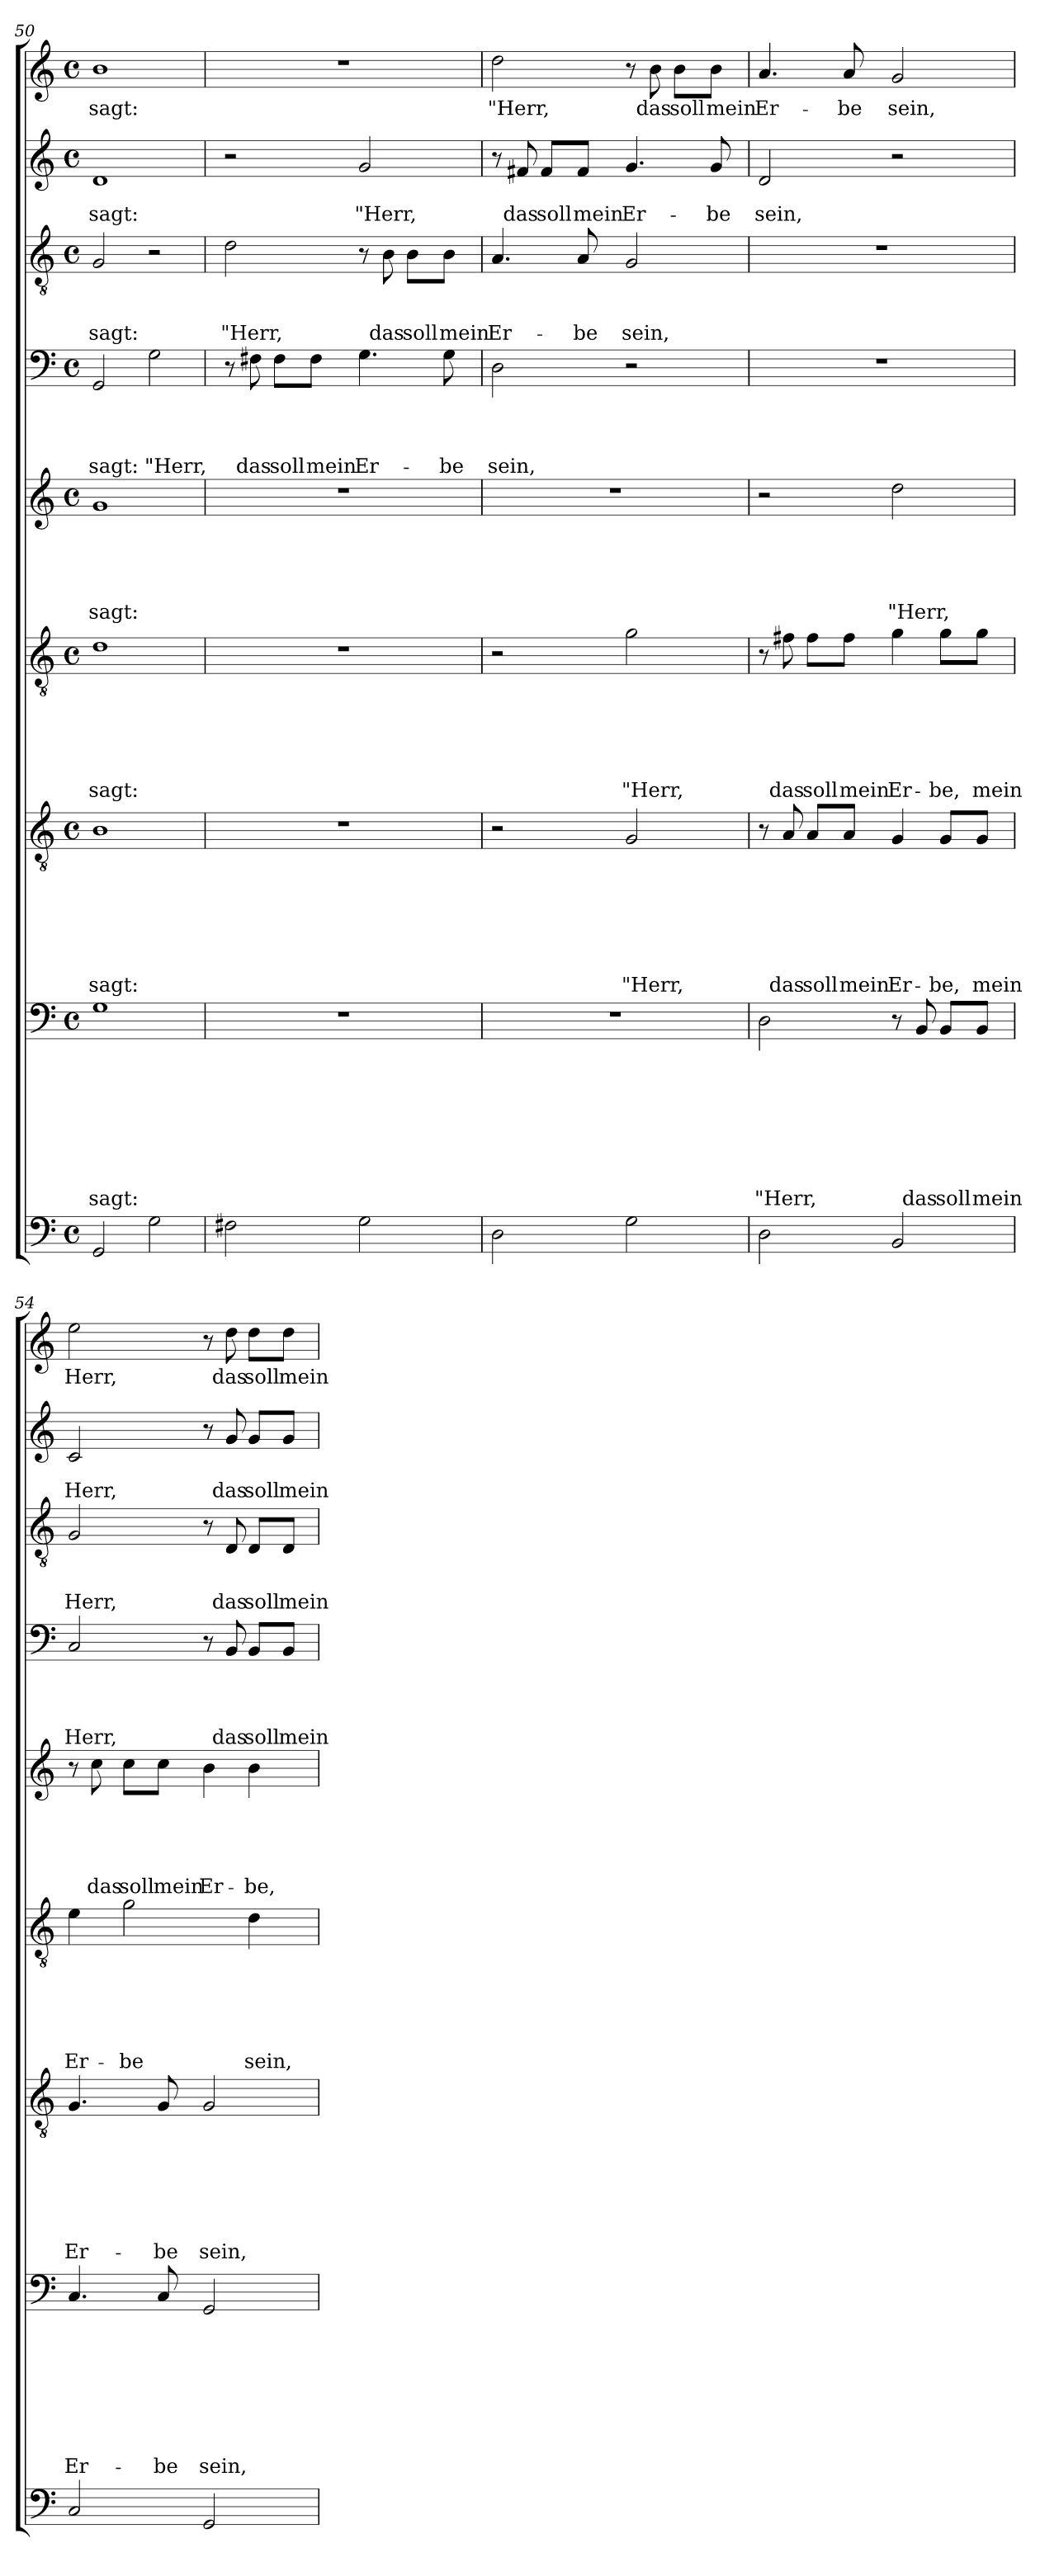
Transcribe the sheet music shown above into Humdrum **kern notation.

**kern	**kern	**text	**text	**text	**text	**text	**text	**text	**text	**kern	**text	**text	**text	**text	**text	**text	**text	**kern	**text	**text	**text	**text	**text	**text	**kern	**text	**text	**text	**text	**text	**kern	**text	**text	**text	**text	**kern	**text	**text	**text	**kern	**text	**text	**kern	**text
*part9	*part8	*part8	*part8	*part8	*part8	*part8	*part8	*part8	*part8	*part7	*part7	*part7	*part7	*part7	*part7	*part7	*part7	*part6	*part6	*part6	*part6	*part6	*part6	*part6	*part5	*part5	*part5	*part5	*part5	*part5	*part4	*part4	*part4	*part4	*part4	*part3	*part3	*part3	*part3	*part2	*part2	*part2	*part1	*part1
*staff9	*staff8	*staff8	*staff8	*staff8	*staff8	*staff8	*staff8	*staff8	*staff8	*staff7	*staff7	*staff7	*staff7	*staff7	*staff7	*staff7	*staff7	*staff6	*staff6	*staff6	*staff6	*staff6	*staff6	*staff6	*staff5	*staff5	*staff5	*staff5	*staff5	*staff5	*staff4	*staff4	*staff4	*staff4	*staff4	*staff3	*staff3	*staff3	*staff3	*staff2	*staff2	*staff2	*staff1	*staff1
!!LO:LB:g=z
*clefF4	*clefF4	*	*	*	*	*	*	*	*	*clefGv2	*	*	*	*	*	*	*	*clefGv2	*	*	*	*	*	*	*clefG2	*	*	*	*	*	*clefF4	*	*	*	*	*clefGv2	*	*	*	*clefG2	*	*	*clefG2	*
*k[]	*k[]	*	*	*	*	*	*	*	*	*k[]	*	*	*	*	*	*	*	*k[]	*	*	*	*	*	*	*k[]	*	*	*	*	*	*k[]	*	*	*	*	*k[]	*	*	*	*k[]	*	*	*k[]	*
*C:	*C:	*	*	*	*	*	*	*	*	*C:	*	*	*	*	*	*	*	*C:	*	*	*	*	*	*	*C:	*	*	*	*	*	*C:	*	*	*	*	*C:	*	*	*	*C:	*	*	*C:	*
*M4/4	*M4/4	*	*	*	*	*	*	*	*	*M4/4	*	*	*	*	*	*	*	*M4/4	*	*	*	*	*	*	*M4/4	*	*	*	*	*	*M4/4	*	*	*	*	*M4/4	*	*	*	*M4/4	*	*	*M4/4	*
*met(c)	*met(c)	*	*	*	*	*	*	*	*	*met(c)	*	*	*	*	*	*	*	*met(c)	*	*	*	*	*	*	*met(c)	*	*	*	*	*	*met(c)	*	*	*	*	*met(c)	*	*	*	*met(c)	*	*	*met(c)	*
=50	=50	=50	=50	=50	=50	=50	=50	=50	=50	=50	=50	=50	=50	=50	=50	=50	=50	=50	=50	=50	=50	=50	=50	=50	=50	=50	=50	=50	=50	=50	=50	=50	=50	=50	=50	=50	=50	=50	=50	=50	=50	=50	=50	=50
!	!	!	!	!	!	!	!	!	!LO:LY:b	!	!	!	!	!	!	!	!LO:LY:b	!	!	!	!	!	!	!LO:LY:b	!	!	!	!	!	!LO:LY:b	!	!	!	!	!LO:LY:b	!	!	!	!LO:LY:b	!	!	!LO:LY:b	!	!LO:LY:b
2GG/	1G	.	.	.	.	.	.	.	-sagt:	1B	.	.	.	.	.	.	-sagt:	1d	.	.	.	.	.	-sagt:	1g	.	.	.	.	-sagt:	2GG/	.	.	.	-sagt:	2G/	.	.	-sagt:	1d	.	-sagt:	1b	-sagt:
!	!	!	!	!	!	!	!	!	!	!	!	!	!	!	!	!	!	!	!	!	!	!	!	!	!	!	!	!	!	!	!	!	!	!	!LO:LY:b	!	!	!	!	!	!	!	!	!
2G\	.	.	.	.	.	.	.	.	.	.	.	.	.	.	.	.	.	.	.	.	.	.	.	.	.	.	.	.	.	.	2G\	.	.	.	"Herr,	2r	.	.	.	.	.	.	.	.
=51	=51	=51	=51	=51	=51	=51	=51	=51	=51	=51	=51	=51	=51	=51	=51	=51	=51	=51	=51	=51	=51	=51	=51	=51	=51	=51	=51	=51	=51	=51	=51	=51	=51	=51	=51	=51	=51	=51	=51	=51	=51	=51	=51	=51
!	!	!	!	!	!	!	!	!	!	!	!	!	!	!	!	!	!	!	!	!	!	!	!	!	!	!	!	!	!	!	!	!	!	!	!	!	!	!	!LO:LY:b	!	!	!	!	!
2F#X\	1r	.	.	.	.	.	.	.	.	1r	.	.	.	.	.	.	.	1r	.	.	.	.	.	.	1r	.	.	.	.	.	8r	.	.	.	.	2d\	.	.	"Herr,	2r	.	.	1r	.
!	!	!	!	!	!	!	!	!	!	!	!	!	!	!	!	!	!	!	!	!	!	!	!	!	!	!	!	!	!	!	!	!	!	!	!LO:LY:b	!	!	!	!	!	!	!	!	!
.	.	.	.	.	.	.	.	.	.	.	.	.	.	.	.	.	.	.	.	.	.	.	.	.	.	.	.	.	.	.	8F#X\	.	.	.	das	.	.	.	.	.	.	.	.	.
!	!	!	!	!	!	!	!	!	!	!	!	!	!	!	!	!	!	!	!	!	!	!	!	!	!	!	!	!	!	!	!	!	!	!	!LO:LY:b	!	!	!	!	!	!	!	!	!
.	.	.	.	.	.	.	.	.	.	.	.	.	.	.	.	.	.	.	.	.	.	.	.	.	.	.	.	.	.	.	8F#\L	.	.	.	soll	.	.	.	.	.	.	.	.	.
!	!	!	!	!	!	!	!	!	!	!	!	!	!	!	!	!	!	!	!	!	!	!	!	!	!	!	!	!	!	!	!	!	!	!	!LO:LY:b	!	!	!	!	!	!	!	!	!
.	.	.	.	.	.	.	.	.	.	.	.	.	.	.	.	.	.	.	.	.	.	.	.	.	.	.	.	.	.	.	8F#\J	.	.	.	mein	.	.	.	.	.	.	.	.	.
!	!	!	!	!	!	!	!	!	!	!	!	!	!	!	!	!	!	!	!	!	!	!	!	!	!	!	!	!	!	!	!	!	!	!	!LO:LY:b	!	!	!	!	!	!	!LO:LY:b	!	!
2G\	.	.	.	.	.	.	.	.	.	.	.	.	.	.	.	.	.	.	.	.	.	.	.	.	.	.	.	.	.	.	4.G\	.	.	.	Er-	8r	.	.	.	2g/	.	"Herr,	.	.
!	!	!	!	!	!	!	!	!	!	!	!	!	!	!	!	!	!	!	!	!	!	!	!	!	!	!	!	!	!	!	!	!	!	!	!	!	!	!	!LO:LY:b	!	!	!	!	!
.	.	.	.	.	.	.	.	.	.	.	.	.	.	.	.	.	.	.	.	.	.	.	.	.	.	.	.	.	.	.	.	.	.	.	.	8B\	.	.	das	.	.	.	.	.
!	!	!	!	!	!	!	!	!	!	!	!	!	!	!	!	!	!	!	!	!	!	!	!	!	!	!	!	!	!	!	!	!	!	!	!	!	!	!	!LO:LY:b	!	!	!	!	!
.	.	.	.	.	.	.	.	.	.	.	.	.	.	.	.	.	.	.	.	.	.	.	.	.	.	.	.	.	.	.	.	.	.	.	.	8B\L	.	.	soll	.	.	.	.	.
!	!	!	!	!	!	!	!	!	!	!	!	!	!	!	!	!	!	!	!	!	!	!	!	!	!	!	!	!	!	!	!	!	!	!	!LO:LY:b	!	!	!	!LO:LY:b	!	!	!	!	!
.	.	.	.	.	.	.	.	.	.	.	.	.	.	.	.	.	.	.	.	.	.	.	.	.	.	.	.	.	.	.	8G\	.	.	.	-be	8B\J	.	.	mein	.	.	.	.	.
=52	=52	=52	=52	=52	=52	=52	=52	=52	=52	=52	=52	=52	=52	=52	=52	=52	=52	=52	=52	=52	=52	=52	=52	=52	=52	=52	=52	=52	=52	=52	=52	=52	=52	=52	=52	=52	=52	=52	=52	=52	=52	=52	=52	=52
!	!	!	!	!	!	!	!	!	!	!	!	!	!	!	!	!	!	!	!	!	!	!	!	!	!	!	!	!	!	!	!	!	!	!	!LO:LY:b	!	!	!	!LO:LY:b	!	!	!	!	!LO:LY:b
2D\	1r	.	.	.	.	.	.	.	.	2r	.	.	.	.	.	.	.	2r	.	.	.	.	.	.	1r	.	.	.	.	.	2D\	.	.	.	sein,	4.A/	.	.	Er-	8r	.	.	2dd\	"Herr,
!	!	!	!	!	!	!	!	!	!	!	!	!	!	!	!	!	!	!	!	!	!	!	!	!	!	!	!	!	!	!	!	!	!	!	!	!	!	!	!	!	!	!LO:LY:b	!	!
.	.	.	.	.	.	.	.	.	.	.	.	.	.	.	.	.	.	.	.	.	.	.	.	.	.	.	.	.	.	.	.	.	.	.	.	.	.	.	.	8f#X/	.	das	.	.
!	!	!	!	!	!	!	!	!	!	!	!	!	!	!	!	!	!	!	!	!	!	!	!	!	!	!	!	!	!	!	!	!	!	!	!	!	!	!	!	!	!	!LO:LY:b	!	!
.	.	.	.	.	.	.	.	.	.	.	.	.	.	.	.	.	.	.	.	.	.	.	.	.	.	.	.	.	.	.	.	.	.	.	.	.	.	.	.	8f#/L	.	soll	.	.
!	!	!	!	!	!	!	!	!	!	!	!	!	!	!	!	!	!	!	!	!	!	!	!	!	!	!	!	!	!	!	!	!	!	!	!	!	!	!	!LO:LY:b	!	!	!LO:LY:b	!	!
.	.	.	.	.	.	.	.	.	.	.	.	.	.	.	.	.	.	.	.	.	.	.	.	.	.	.	.	.	.	.	.	.	.	.	.	8A/	.	.	-be	8f#/J	.	mein	.	.
!	!	!	!	!	!	!	!	!	!	!	!	!	!	!	!	!	!LO:LY:b	!	!	!	!	!	!	!LO:LY:b	!	!	!	!	!	!	!	!	!	!	!	!	!	!	!LO:LY:b	!	!	!LO:LY:b	!	!
2G\	.	.	.	.	.	.	.	.	.	2G/	.	.	.	.	.	.	"Herr,	2g\	.	.	.	.	.	"Herr,	.	.	.	.	.	.	2r	.	.	.	.	2G/	.	.	sein,	4.g/	.	Er-	8r	.
!	!	!	!	!	!	!	!	!	!	!	!	!	!	!	!	!	!	!	!	!	!	!	!	!	!	!	!	!	!	!	!	!	!	!	!	!	!	!	!	!	!	!	!	!LO:LY:b
.	.	.	.	.	.	.	.	.	.	.	.	.	.	.	.	.	.	.	.	.	.	.	.	.	.	.	.	.	.	.	.	.	.	.	.	.	.	.	.	.	.	.	8b\	das
!	!	!	!	!	!	!	!	!	!	!	!	!	!	!	!	!	!	!	!	!	!	!	!	!	!	!	!	!	!	!	!	!	!	!	!	!	!	!	!	!	!	!	!	!LO:LY:b
.	.	.	.	.	.	.	.	.	.	.	.	.	.	.	.	.	.	.	.	.	.	.	.	.	.	.	.	.	.	.	.	.	.	.	.	.	.	.	.	.	.	.	8b\L	soll
!	!	!	!	!	!	!	!	!	!	!	!	!	!	!	!	!	!	!	!	!	!	!	!	!	!	!	!	!	!	!	!	!	!	!	!	!	!	!	!	!	!	!LO:LY:b	!	!LO:LY:b
.	.	.	.	.	.	.	.	.	.	.	.	.	.	.	.	.	.	.	.	.	.	.	.	.	.	.	.	.	.	.	.	.	.	.	.	.	.	.	.	8g/	.	-be	8b\J	mein
=53	=53	=53	=53	=53	=53	=53	=53	=53	=53	=53	=53	=53	=53	=53	=53	=53	=53	=53	=53	=53	=53	=53	=53	=53	=53	=53	=53	=53	=53	=53	=53	=53	=53	=53	=53	=53	=53	=53	=53	=53	=53	=53	=53	=53
!	!	!	!	!	!	!	!	!	!LO:LY:b	!	!	!	!	!	!	!	!	!	!	!	!	!	!	!	!	!	!	!	!	!	!	!	!	!	!	!	!	!	!	!	!	!LO:LY:b	!	!LO:LY:b
2D\	2D\	.	.	.	.	.	.	.	"Herr,	8r	.	.	.	.	.	.	.	8r	.	.	.	.	.	.	2r	.	.	.	.	.	1r	.	.	.	.	1r	.	.	.	2d/	.	sein,	4.a/	Er-
!	!	!	!	!	!	!	!	!	!	!	!	!	!	!	!	!	!LO:LY:b	!	!	!	!	!	!	!LO:LY:b	!	!	!	!	!	!	!	!	!	!	!	!	!	!	!	!	!	!	!	!
.	.	.	.	.	.	.	.	.	.	8A/	.	.	.	.	.	.	das	8f#X\	.	.	.	.	.	das	.	.	.	.	.	.	.	.	.	.	.	.	.	.	.	.	.	.	.	.
!	!	!	!	!	!	!	!	!	!	!	!	!	!	!	!	!	!LO:LY:b	!	!	!	!	!	!	!LO:LY:b	!	!	!	!	!	!	!	!	!	!	!	!	!	!	!	!	!	!	!	!
.	.	.	.	.	.	.	.	.	.	8A/L	.	.	.	.	.	.	soll	8f#\L	.	.	.	.	.	soll	.	.	.	.	.	.	.	.	.	.	.	.	.	.	.	.	.	.	.	.
!	!	!	!	!	!	!	!	!	!	!	!	!	!	!	!	!	!LO:LY:b	!	!	!	!	!	!	!LO:LY:b	!	!	!	!	!	!	!	!	!	!	!	!	!	!	!	!	!	!	!	!LO:LY:b
.	.	.	.	.	.	.	.	.	.	8A/J	.	.	.	.	.	.	mein	8f#\J	.	.	.	.	.	mein	.	.	.	.	.	.	.	.	.	.	.	.	.	.	.	.	.	.	8a/	-be
!	!	!	!	!	!	!	!	!	!	!	!	!	!	!	!	!	!LO:LY:b	!	!	!	!	!	!	!LO:LY:b	!	!	!	!	!	!LO:LY:b	!	!	!	!	!	!	!	!	!	!	!	!	!	!LO:LY:b
2BB/	8r	.	.	.	.	.	.	.	.	4G/	.	.	.	.	.	.	Er-	4g\	.	.	.	.	.	Er-	2dd\	.	.	.	.	"Herr,	.	.	.	.	.	.	.	.	.	2r	.	.	2g/	sein,
!	!	!	!	!	!	!	!	!	!LO:LY:b	!	!	!	!	!	!	!	!	!	!	!	!	!	!	!	!	!	!	!	!	!	!	!	!	!	!	!	!	!	!	!	!	!	!	!
.	8BB/	.	.	.	.	.	.	.	das	.	.	.	.	.	.	.	.	.	.	.	.	.	.	.	.	.	.	.	.	.	.	.	.	.	.	.	.	.	.	.	.	.	.	.
!	!	!	!	!	!	!	!	!	!LO:LY:b	!	!	!	!	!	!	!	!LO:LY:b	!	!	!	!	!	!	!LO:LY:b	!	!	!	!	!	!	!	!	!	!	!	!	!	!	!	!	!	!	!	!
.	8BB/L	.	.	.	.	.	.	.	soll	8G/L	.	.	.	.	.	.	-be,	8g\L	.	.	.	.	.	-be,	.	.	.	.	.	.	.	.	.	.	.	.	.	.	.	.	.	.	.	.
!	!	!	!	!	!	!	!	!	!LO:LY:b	!	!	!	!	!	!	!	!LO:LY:b	!	!	!	!	!	!	!LO:LY:b	!	!	!	!	!	!	!	!	!	!	!	!	!	!	!	!	!	!	!	!
.	8BB/J	.	.	.	.	.	.	.	mein	8G/J	.	.	.	.	.	.	mein	8g\J	.	.	.	.	.	mein	.	.	.	.	.	.	.	.	.	.	.	.	.	.	.	.	.	.	.	.
!!LO:PB:g=z
=54	=54	=54	=54	=54	=54	=54	=54	=54	=54	=54	=54	=54	=54	=54	=54	=54	=54	=54	=54	=54	=54	=54	=54	=54	=54	=54	=54	=54	=54	=54	=54	=54	=54	=54	=54	=54	=54	=54	=54	=54	=54	=54	=54	=54
!	!	!	!	!	!	!	!	!	!LO:LY:b	!	!	!	!	!	!	!	!LO:LY:b	!	!	!	!	!	!	!LO:LY:b	!	!	!	!	!	!	!	!	!	!	!LO:LY:b	!	!	!	!LO:LY:b	!	!	!LO:LY:b	!	!LO:LY:b
2C/	4.C/	.	.	.	.	.	.	.	Er-	4.G/	.	.	.	.	.	.	Er-	4e\	.	.	.	.	.	Er-	8r	.	.	.	.	.	2C/	.	.	.	Herr,	2G/	.	.	Herr,	2c/	.	Herr,	2ee\	Herr,
!	!	!	!	!	!	!	!	!	!	!	!	!	!	!	!	!	!	!	!	!	!	!	!	!	!	!	!	!	!	!LO:LY:b	!	!	!	!	!	!	!	!	!	!	!	!	!	!
.	.	.	.	.	.	.	.	.	.	.	.	.	.	.	.	.	.	.	.	.	.	.	.	.	8cc\	.	.	.	.	das	.	.	.	.	.	.	.	.	.	.	.	.	.	.
!	!	!	!	!	!	!	!	!	!	!	!	!	!	!	!	!	!	!	!	!	!	!	!	!LO:LY:b	!	!	!	!	!	!LO:LY:b	!	!	!	!	!	!	!	!	!	!	!	!	!	!
.	.	.	.	.	.	.	.	.	.	.	.	.	.	.	.	.	.	2g\	.	.	.	.	.	-be	8cc\L	.	.	.	.	soll	.	.	.	.	.	.	.	.	.	.	.	.	.	.
!	!	!	!	!	!	!	!	!	!LO:LY:b	!	!	!	!	!	!	!	!LO:LY:b	!	!	!	!	!	!	!	!	!	!	!	!	!LO:LY:b	!	!	!	!	!	!	!	!	!	!	!	!	!	!
.	8C/	.	.	.	.	.	.	.	-be	8G/	.	.	.	.	.	.	-be	.	.	.	.	.	.	.	8cc\J	.	.	.	.	mein	.	.	.	.	.	.	.	.	.	.	.	.	.	.
!	!	!	!	!	!	!	!	!	!LO:LY:b	!	!	!	!	!	!	!	!LO:LY:b	!	!	!	!	!	!	!	!	!	!	!	!	!LO:LY:b	!	!	!	!	!	!	!	!	!	!	!	!	!	!
2GG/	2GG/	.	.	.	.	.	.	.	sein,	2G/	.	.	.	.	.	.	sein,	.	.	.	.	.	.	.	4b\	.	.	.	.	Er-	8r	.	.	.	.	8r	.	.	.	8r	.	.	8r	.
!	!	!	!	!	!	!	!	!	!	!	!	!	!	!	!	!	!	!	!	!	!	!	!	!	!	!	!	!	!	!	!	!	!	!	!LO:LY:b	!	!	!	!LO:LY:b	!	!	!LO:LY:b	!	!LO:LY:b
.	.	.	.	.	.	.	.	.	.	.	.	.	.	.	.	.	.	.	.	.	.	.	.	.	.	.	.	.	.	.	8BB/	.	.	.	das	8D/	.	.	das	8g/	.	das	8dd\	das
!	!	!	!	!	!	!	!	!	!	!	!	!	!	!	!	!	!	!	!	!	!	!	!	!LO:LY:b	!	!	!	!	!	!LO:LY:b	!	!	!	!	!LO:LY:b	!	!	!	!LO:LY:b	!	!	!LO:LY:b	!	!LO:LY:b
.	.	.	.	.	.	.	.	.	.	.	.	.	.	.	.	.	.	4d\	.	.	.	.	.	sein,	4b\	.	.	.	.	-be,	8BB/L	.	.	.	soll	8D/L	.	.	soll	8g/L	.	soll	8dd\L	soll
!	!	!	!	!	!	!	!	!	!	!	!	!	!	!	!	!	!	!	!	!	!	!	!	!	!	!	!	!	!	!	!	!	!	!	!LO:LY:b	!	!	!	!LO:LY:b	!	!	!LO:LY:b	!	!LO:LY:b
.	.	.	.	.	.	.	.	.	.	.	.	.	.	.	.	.	.	.	.	.	.	.	.	.	.	.	.	.	.	.	8BB/J	.	.	.	mein	8D/J	.	.	mein	8g/J	.	mein	8dd\J	mein
=	=	=	=	=	=	=	=	=	=	=	=	=	=	=	=	=	=	=	=	=	=	=	=	=	=	=	=	=	=	=	=	=	=	=	=	=	=	=	=	=	=	=	=	=
*-	*-	*-	*-	*-	*-	*-	*-	*-	*-	*-	*-	*-	*-	*-	*-	*-	*-	*-	*-	*-	*-	*-	*-	*-	*-	*-	*-	*-	*-	*-	*-	*-	*-	*-	*-	*-	*-	*-	*-	*-	*-	*-	*-	*-
